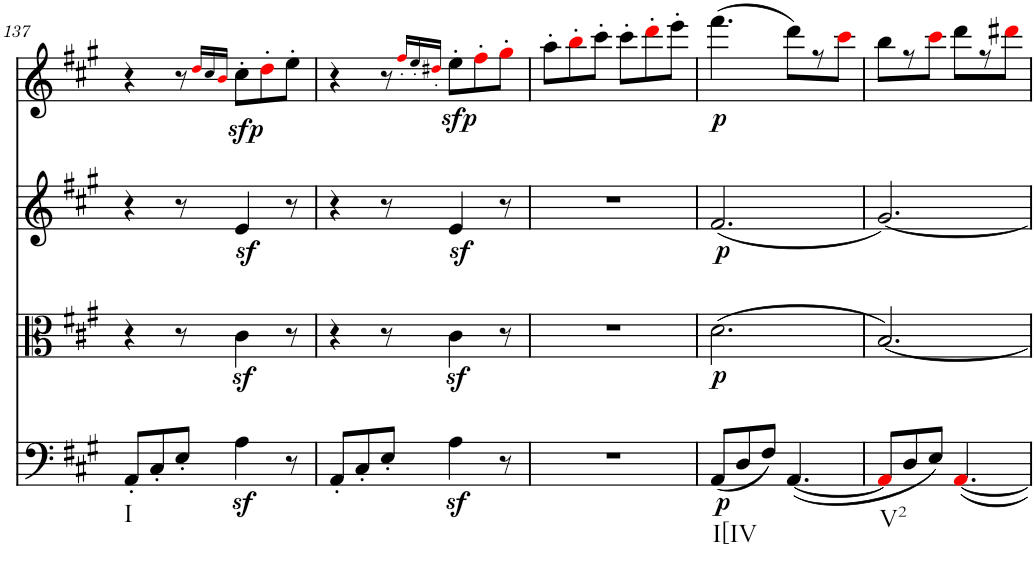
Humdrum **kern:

**kern	**dynam	**kern	**dynam	**kern	**dynam	**kern	**dynam
*part4	*part4	*part3	*part3	*part2	*part2	*part1	*part1
*staff4	*staff4	*staff3	*staff3	*staff2	*staff2	*staff1	*staff1
*I"Violoncello	*	*I"Viola	*	*I"Violin 2	*	*I"Violin 1	*
*I'Vc	*	*I'Vla	*	*I'Vln	*	*I'Vln	*
!!LO:PB:g=z
*clefC4	*	*clefC3	*	*clefG2	*	*clefG2	*
*k[f#c#g#]	*	*k[f#c#g#]	*	*k[f#c#g#]	*	*k[f#c#g#]	*
*A:	*	*A:	*	*A:	*	*A:	*
*M6/8	*	*M6/8	*	*M6/8	*	*M6/8	*
=137	=137	=137	=137	=137	=137	=137	=137
!LO:TX:b:t=I	!	!	!	!	!	!	!
8AA'/L	.	4r	.	4r	.	4r	.
8C#'/	.	.	.	.	.	.	.
8E'/J	.	8r	.	8r	.	8r	.
.	.	.	.	.	.	16qddi/LL	.
.	.	.	.	.	.	16qcc#/	.
.	.	.	.	.	.	16qbi/JJ	.
!	!	!	!	!	!	!	!LO:DY:b
4Az<\	.	4c#z<\	.	4ez</	.	8cc#'\L	sfp
.	.	.	.	.	.	8dd'i\	.
8r	.	8r	.	8r	.	8ee'\J	.
=138	=138	=138	=138	=138	=138	=138	=138
8AA'/L	.	4r	.	4r	.	4r	.
8C#'/	.	.	.	.	.	.	.
8E'/J	.	8r	.	8r	.	8r	.
.	.	.	.	.	.	16qff#'i/LL	.
.	.	.	.	.	.	16qee'/	.
.	.	.	.	.	.	16qdd#X'i/JJ	.
!	!	!	!	!	!	!	!LO:DY:b
4Az<\	.	4c#z<\	.	4ez</	.	8ee'\L	sfp
.	.	.	.	.	.	8ff#'i\	.
8r	.	8r	.	8r	.	8gg#'i\J	.
=139	=139	=139	=139	=139	=139	=139	=139
2.r	.	2.r	.	2.r	.	8aa'\L	.
.	.	.	.	.	.	8bb'i\	.
.	.	.	.	.	.	8ccc#'\J	.
.	.	.	.	.	.	8ccc#'\L	.
.	.	.	.	.	.	8ddd'i\	.
.	.	.	.	.	.	8eee'\J	.
=140	=140	=140	=140	=140	=140	=140	=140
!LO:TX:b:t=I[IV	!	!	!	!	!	!	!
!	!LO:DY:b	!	!LO:DY:b	!	!LO:DY:b	!	!LO:DY:b
(8AA/L	p	(2.d\	p	(2.f#/	p	(4.fff#\	p
8D/	.	.	.	.	.	.	.
8F#/J)	.	.	.	.	.	.	.
([4.AA/	.	.	.	.	.	8ddd\L)	.
.	.	.	.	.	.	8r	.
.	.	.	.	.	.	8ccc#i\J	.
=141	=141	=141	=141	=141	=141	=141	=141
!LO:TX:b:t=V2	!	!	!	!	!	!	!
8AAi/L]	.	[2.B/)	.	[2.g#/)	.	8bb\L	.
8D/	.	.	.	.	.	8r	.
8E/J)	.	.	.	.	.	8ccc#i\J	.
[4.AAi/	.	.	.	.	.	8ddd\L	.
.	.	.	.	.	.	8r	.
.	.	.	.	.	.	8ddd#Xi\J	.
=	=	=	=	=	=	=	=
*-	*-	*-	*-	*-	*-	*-	*-
